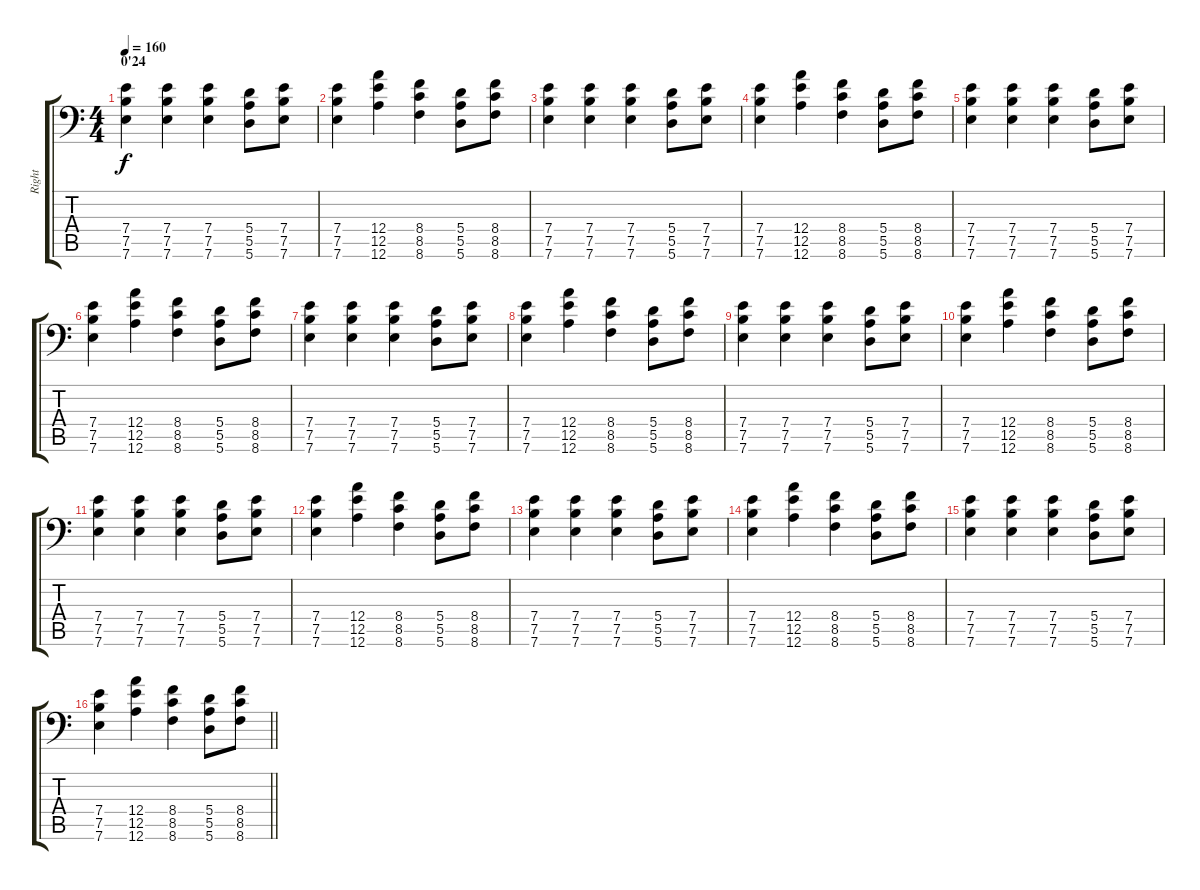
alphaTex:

\track ("Right" "Right") {instrument distortionguitar}
\staff {score tabs}
\tuning (B3 Gb3 D3 A2 E2 A1) {hide}
\ts (4 4)
\section ("" "0'24")
\tempo 160
\clef f4
\ks c
(7.4 7.5 7.6).4{dy f instrument distortionguitar} (7.4 7.5 7.6).4 (7.4 7.5 7.6).4 (5.4 5.5 5.6).8 (7.4 7.5 7.6).8 |
(7.4 7.5 7.6).4 (12.4 12.5 12.6).4 (8.4 8.5 8.6).4 (5.4 5.5 5.6).8 (8.4 8.5 8.6).8 |
(7.4 7.5 7.6).4 (7.4 7.5 7.6).4 (7.4 7.5 7.6).4 (5.4 5.5 5.6).8 (7.4 7.5 7.6).8 |
(7.4 7.5 7.6).4 (12.4 12.5 12.6).4 (8.4 8.5 8.6).4 (5.4 5.5 5.6).8 (8.4 8.5 8.6).8 |
(7.4 7.5 7.6).4 (7.4 7.5 7.6).4 (7.4 7.5 7.6).4 (5.4 5.5 5.6).8 (7.4 7.5 7.6).8 |
(7.4 7.5 7.6).4 (12.4 12.5 12.6).4 (8.4 8.5 8.6).4 (5.4 5.5 5.6).8 (8.4 8.5 8.6).8 |
(7.4 7.5 7.6).4 (7.4 7.5 7.6).4 (7.4 7.5 7.6).4 (5.4 5.5 5.6).8 (7.4 7.5 7.6).8 |
(7.4 7.5 7.6).4 (12.4 12.5 12.6).4 (8.4 8.5 8.6).4 (5.4 5.5 5.6).8 (8.4 8.5 8.6).8 |
(7.4 7.5 7.6).4 (7.4 7.5 7.6).4 (7.4 7.5 7.6).4 (5.4 5.5 5.6).8 (7.4 7.5 7.6).8 |
(7.4 7.5 7.6).4 (12.4 12.5 12.6).4 (8.4 8.5 8.6).4 (5.4 5.5 5.6).8 (8.4 8.5 8.6).8 |
(7.4 7.5 7.6).4 (7.4 7.5 7.6).4 (7.4 7.5 7.6).4 (5.4 5.5 5.6).8 (7.4 7.5 7.6).8 |
(7.4 7.5 7.6).4 (12.4 12.5 12.6).4 (8.4 8.5 8.6).4 (5.4 5.5 5.6).8 (8.4 8.5 8.6).8 |
(7.4 7.5 7.6).4 (7.4 7.5 7.6).4 (7.4 7.5 7.6).4 (5.4 5.5 5.6).8 (7.4 7.5 7.6).8 |
(7.4 7.5 7.6).4 (12.4 12.5 12.6).4 (8.4 8.5 8.6).4 (5.4 5.5 5.6).8 (8.4 8.5 8.6).8 |
(7.4 7.5 7.6).4 (7.4 7.5 7.6).4 (7.4 7.5 7.6).4 (5.4 5.5 5.6).8 (7.4 7.5 7.6).8 |
\barLineRight lightlight
(7.4 7.5 7.6).4 (12.4 12.5 12.6).4 (8.4 8.5 8.6).4 (5.4 5.5 5.6).8 (8.4 8.5 8.6).8
